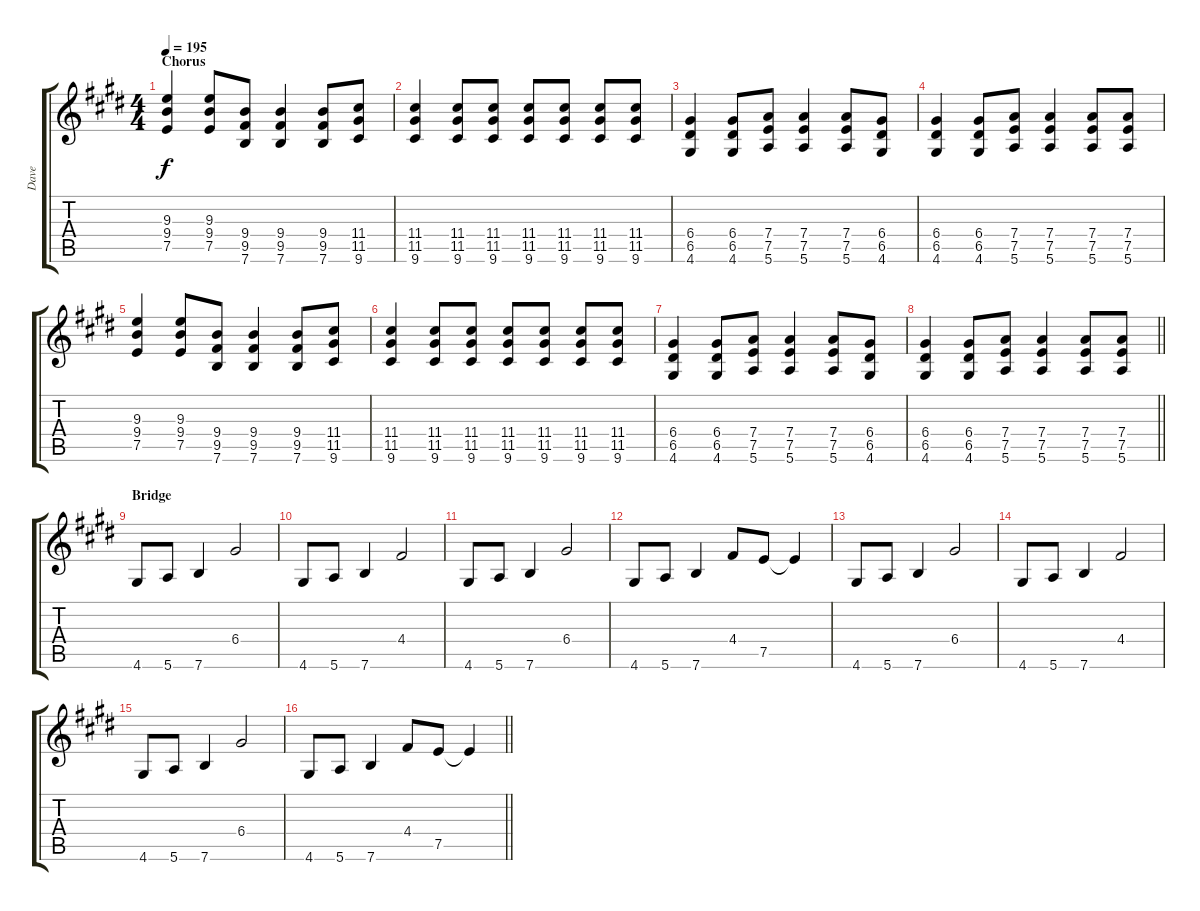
\track ("Dave" "Dave") {instrument distortionguitar}
\staff {score tabs}
\tuning (E4 B3 G3 D3 A2 E2) {hide}
\ts (4 4)
\section ("" "Chorus")
\tempo 195
\clef g2
\ks e
(9.3 9.4 7.5).4{dy f} (9.3 9.4 7.5).8 (9.4 9.5 7.6).8 (9.4 9.5 7.6).4 (9.4 9.5 7.6).8 (11.4 11.5 9.6).8 |
(11.4 11.5 9.6).4 (11.4 11.5 9.6).8 (11.4 11.5 9.6).8 (11.4 11.5 9.6).8 (11.4 11.5 9.6).8 (11.4 11.5 9.6).8 (11.4 11.5 9.6).8 |
(6.4 6.5 4.6).4 (6.4 6.5 4.6).8 (7.4 7.5 5.6).8 (7.4 7.5 5.6).4 (7.4 7.5 5.6).8 (6.4 6.5 4.6).8 |
(6.4 6.5 4.6).4 (6.4 6.5 4.6).8 (7.4 7.5 5.6).8 (7.4 7.5 5.6).4 (7.4 7.5 5.6).8 (7.4 7.5 5.6).8 |
(9.3 9.4 7.5).4 (9.3 9.4 7.5).8 (9.4 9.5 7.6).8 (9.4 9.5 7.6).4 (9.4 9.5 7.6).8 (11.4 11.5 9.6).8 |
(11.4 11.5 9.6).4 (11.4 11.5 9.6).8 (11.4 11.5 9.6).8 (11.4 11.5 9.6).8 (11.4 11.5 9.6).8 (11.4 11.5 9.6).8 (11.4 11.5 9.6).8 |
(6.4 6.5 4.6).4 (6.4 6.5 4.6).8 (7.4 7.5 5.6).8 (7.4 7.5 5.6).4 (7.4 7.5 5.6).8 (6.4 6.5 4.6).8 |
\barLineRight lightlight
(6.4 6.5 4.6).4 (6.4 6.5 4.6).8 (7.4 7.5 5.6).8 (7.4 7.5 5.6).4 (7.4 7.5 5.6).8 (7.4 7.5 5.6).8 |
\section ("" "Bridge")
4.6.8 5.6.8 7.6.4 6.4.2 |
4.6.8 5.6.8 7.6.4 4.4.2 |
4.6.8 5.6.8 7.6.4 6.4.2 |
4.6.8 5.6.8 7.6.4 4.4.8 7.5.8 7.5{t}.4 |
4.6.8 5.6.8 7.6.4 6.4.2 |
4.6.8 5.6.8 7.6.4 4.4.2 |
4.6.8 5.6.8 7.6.4 6.4.2 |
\barLineRight lightlight
4.6.8 5.6.8 7.6.4 4.4.8 7.5.8 7.5{t}.4
